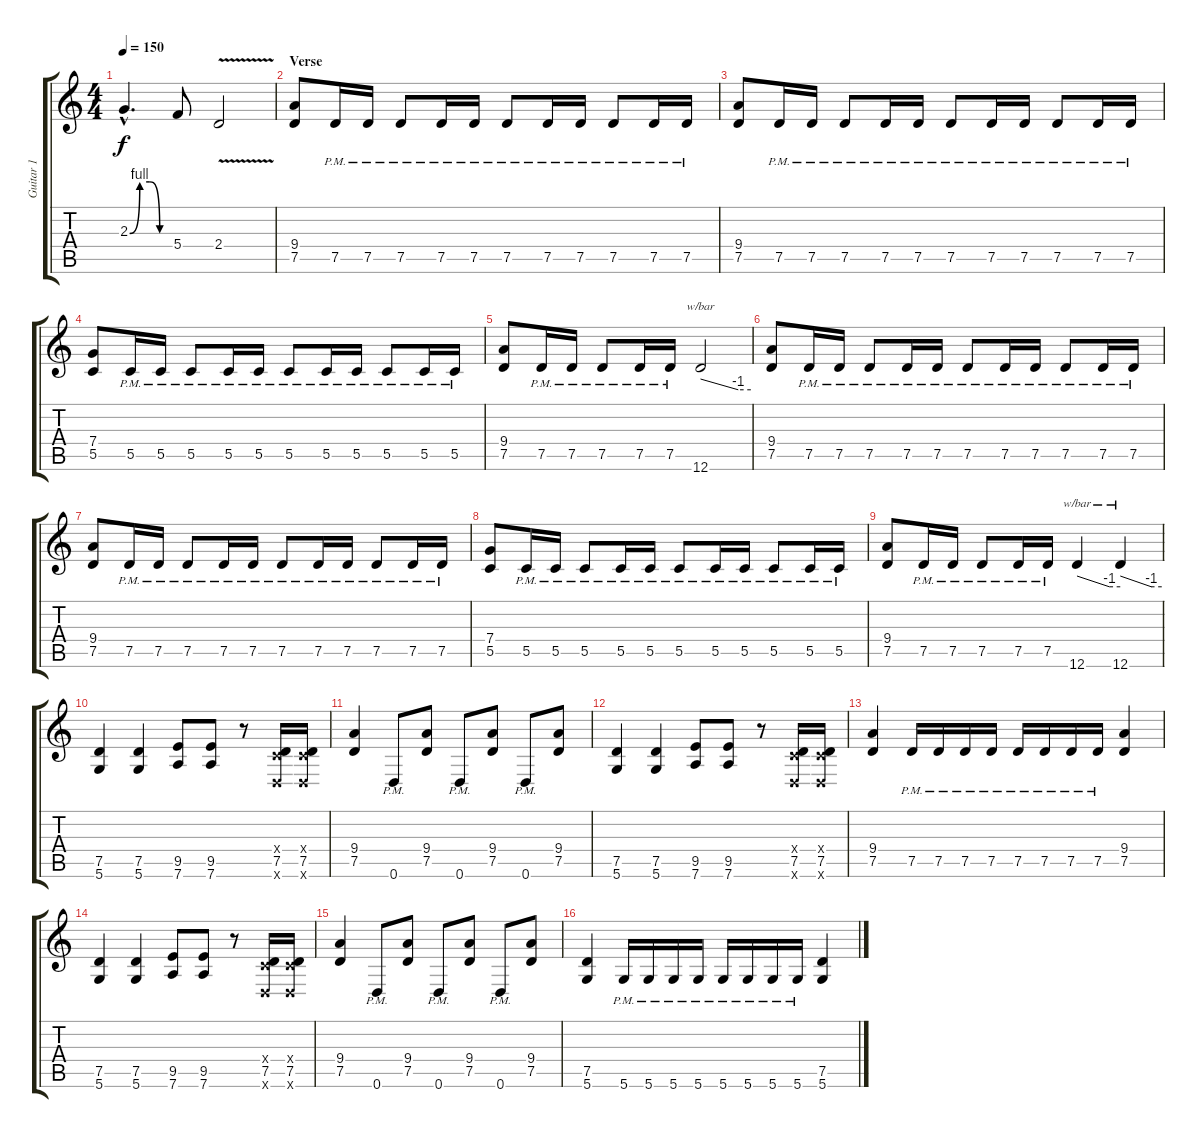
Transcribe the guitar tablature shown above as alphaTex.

\track ("Guitar 1" "Guitar 1") {instrument distortionguitar}
\staff {score tabs}
\tuning (D4 A3 F3 C3 G2 D2) {hide}
\ts (4 4)
\tempo 150
\clef g2
\ks c
2.3{be (custom 0 0 15 4 30 4 45 0 60 0) hac}.4{d dy f} 5.4.8 2.4{v}.2 |
\section ("" "Verse")
(9.4 7.5).8 7.5{pm}.16 7.5{pm}.16 7.5{pm}.8 7.5{pm}.16 7.5{pm}.16 7.5{pm}.8 7.5{pm}.16 7.5{pm}.16 7.5{pm}.8 7.5{pm}.16 7.5{pm}.16 |
(9.4 7.5).8 7.5{pm}.16 7.5{pm}.16 7.5{pm}.8 7.5{pm}.16 7.5{pm}.16 7.5{pm}.8 7.5{pm}.16 7.5{pm}.16 7.5{pm}.8 7.5{pm}.16 7.5{pm}.16 |
(7.4 5.5).8 5.5{pm}.16 5.5{pm}.16 5.5{pm}.8 5.5{pm}.16 5.5{pm}.16 5.5{pm}.8 5.5{pm}.16 5.5{pm}.16 5.5{pm}.8 5.5{pm}.16 5.5{pm}.16 |
(9.4 7.5).8 7.5{pm}.16 7.5{pm}.16 7.5{pm}.8 7.5{pm}.16 7.5{pm}.16 12.6.2{tbe (custom default 0 0 45 -4 60 -4)} |
(9.4 7.5).8 7.5{pm}.16 7.5{pm}.16 7.5{pm}.8 7.5{pm}.16 7.5{pm}.16 7.5{pm}.8 7.5{pm}.16 7.5{pm}.16 7.5{pm}.8 7.5{pm}.16 7.5{pm}.16 |
(9.4 7.5).8 7.5{pm}.16 7.5{pm}.16 7.5{pm}.8 7.5{pm}.16 7.5{pm}.16 7.5{pm}.8 7.5{pm}.16 7.5{pm}.16 7.5{pm}.8 7.5{pm}.16 7.5{pm}.16 |
(7.4 5.5).8 5.5{pm}.16 5.5{pm}.16 5.5{pm}.8 5.5{pm}.16 5.5{pm}.16 5.5{pm}.8 5.5{pm}.16 5.5{pm}.16 5.5{pm}.8 5.5{pm}.16 5.5{pm}.16 |
(9.4 7.5).8 7.5{pm}.16 7.5{pm}.16 7.5{pm}.8 7.5{pm}.16 7.5{pm}.16 12.6.4{tbe (custom default 0 0 45 -4 60 -4)} 12.6.4{tbe (custom default 0 0 45 -4 60 -4)} |
(7.5 5.6).4 (7.5 5.6).4 (9.5 7.6).8 (9.5 7.6).8 r.8 (0.4{x} 7.5 0.6{x}).16 (0.4{x} 7.5 0.6{x}).16 |
(9.4 7.5).4 0.6{pm}.8 (9.4 7.5).8 0.6{pm}.8 (9.4 7.5).8 0.6{pm}.8 (9.4 7.5).8 |
(7.5 5.6).4 (7.5 5.6).4 (9.5 7.6).8 (9.5 7.6).8 r.8 (0.4{x} 7.5 0.6{x}).16 (0.4{x} 7.5 0.6{x}).16 |
(9.4 7.5).4 7.5{pm}.16 7.5{pm}.16 7.5{pm}.16 7.5{pm}.16 7.5{pm}.16 7.5{pm}.16 7.5{pm}.16 7.5{pm}.16 (9.4 7.5).4 |
(7.5 5.6).4 (7.5 5.6).4 (9.5 7.6).8 (9.5 7.6).8 r.8 (0.4{x} 7.5 0.6{x}).16 (0.4{x} 7.5 0.6{x}).16 |
(9.4 7.5).4 0.6{pm}.8 (9.4 7.5).8 0.6{pm}.8 (9.4 7.5).8 0.6{pm}.8 (9.4 7.5).8 |
(7.5 5.6).4 5.6{pm}.16 5.6{pm}.16 5.6{pm}.16 5.6{pm}.16 5.6{pm}.16 5.6{pm}.16 5.6{pm}.16 5.6{pm}.16 (7.5 5.6).4
